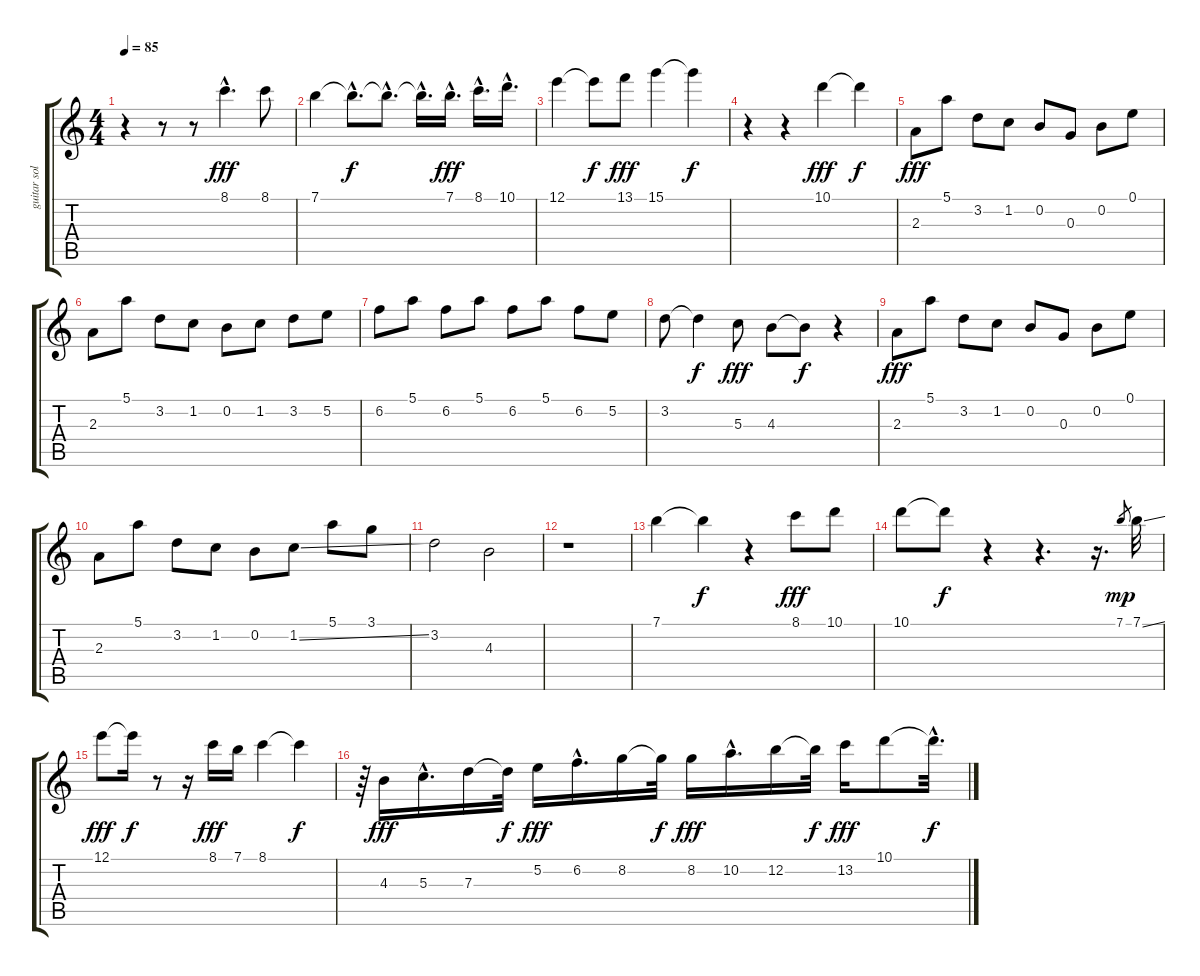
\track ("guitar solo" "guitar sol") {instrument acousticguitarsteel}
\staff {score tabs}
\tuning (E4 B3 G3 D3 A2 E2) {hide}
\ts (4 4)
\tempo 85
\clef g2
\ks c
r.4{dy fff} r.8 r.8 8.1{hac}.4{d} 8.1.8 |
7.1.4 7.1{hac t}.8{d dy f} 7.1{hac t}.8{d} 7.1{hac t}.16{d} 7.1{hac}.16{d dy fff} 8.1{hac}.16{d} 10.1{hac}.16{d} |
12.1.4 12.1{t}.8{dy f} 13.1.8{dy fff} 15.1.4 15.1{t}.4{dy f} |
r.4 r.4 10.1.4{dy fff} 10.1{t}.4{dy f} |
2.3.8{dy fff} 5.1.8 3.2.8 1.2.8 0.2.8 0.3.8 0.2.8 0.1.8 |
2.3.8 5.1.8 3.2.8 1.2.8 0.2.8 1.2.8 3.2.8 5.2.8 |
6.2.8 5.1.8 6.2.8 5.1.8 6.2.8 5.1.8 6.2.8 5.2.8 |
3.2.8 3.2{t}.4{dy f} 5.3.8{dy fff} 4.3.8 4.3{t}.8{dy f} r.4 |
2.3.8{dy fff} 5.1.8 3.2.8 1.2.8 0.2.8 0.3.8 0.2.8 0.1.8 |
2.3.8 5.1.8 3.2.8 1.2.8 0.2.8 1.2{ss}.8 5.1.8 3.1.8 |
3.2.2 4.3.2 |
r.1 |
7.1.4 7.1{t}.4{dy f} r.4 8.1.8{dy fff} 10.1.8 |
10.1.8 10.1{t}.8{dy f} r.4 r.4{d} r.16{d} 7.1.8{gr dy mp} 7.1{ss}.32 |
12.1.8{dy fff} 12.1{t}.16{dy f} r.8 r.16 8.1.16{dy fff} 7.1.16 8.1.4 8.1{t}.4{dy f} |
r.64 4.3.16{dy fff} 5.3{hac}.16{d} 7.3.16 7.3{t}.32{dy f} 5.2.16{dy fff} 6.2{hac}.16{d} 8.2.16 8.2{t}.32{dy f} 8.2.16{dy fff} 10.2{hac}.16{d} 12.2.16 12.2{t}.32{dy f} 13.2.16{dy fff} 10.1.8 10.1{hac t}.32{d dy f}
